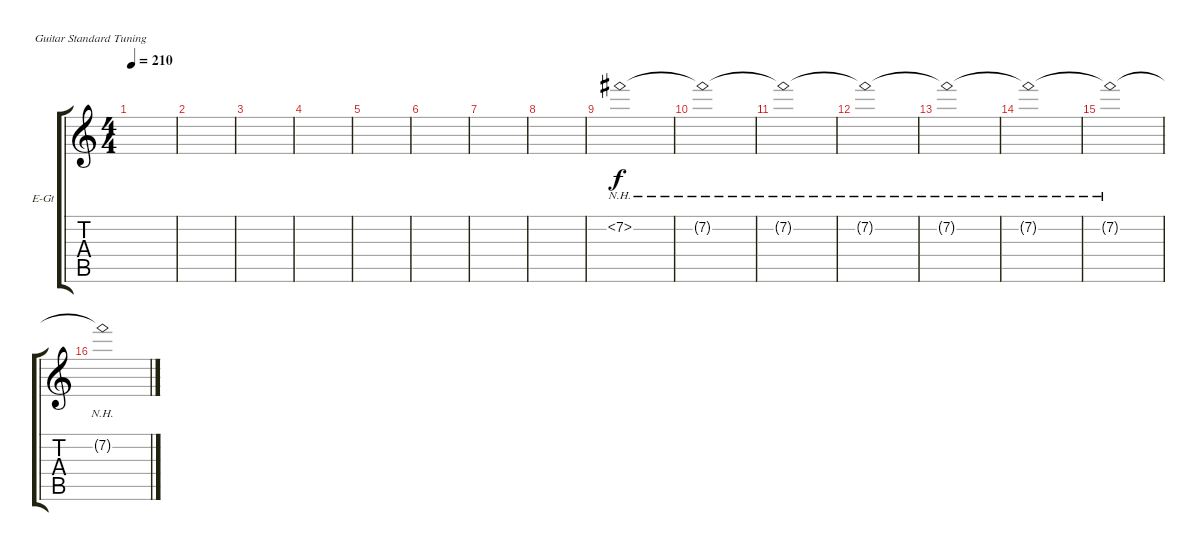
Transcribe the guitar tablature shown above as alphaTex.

\bracketExtendMode groupsimilarinstruments
\firstSystemTrackNameOrientation horizontal
\otherSystemsTrackNameOrientation horizontal
\track ("end of solo..." "E-Gt") {instrument electricguitarclean}
\staff {score tabs}
\tuning (E4 B3 G3 D3 A2 E2)
\ts (4 4)
\tempo 210
\clef g2
\ks c
|
|
|
|
|
|
|
|
7.2{nh}.1 |
7.2{nh t}.1 |
7.2{nh t}.1 |
7.2{nh t}.1 |
7.2{nh t}.1 |
7.2{nh t}.1 |
7.2{nh t}.1 |
7.2{nh t}.1
